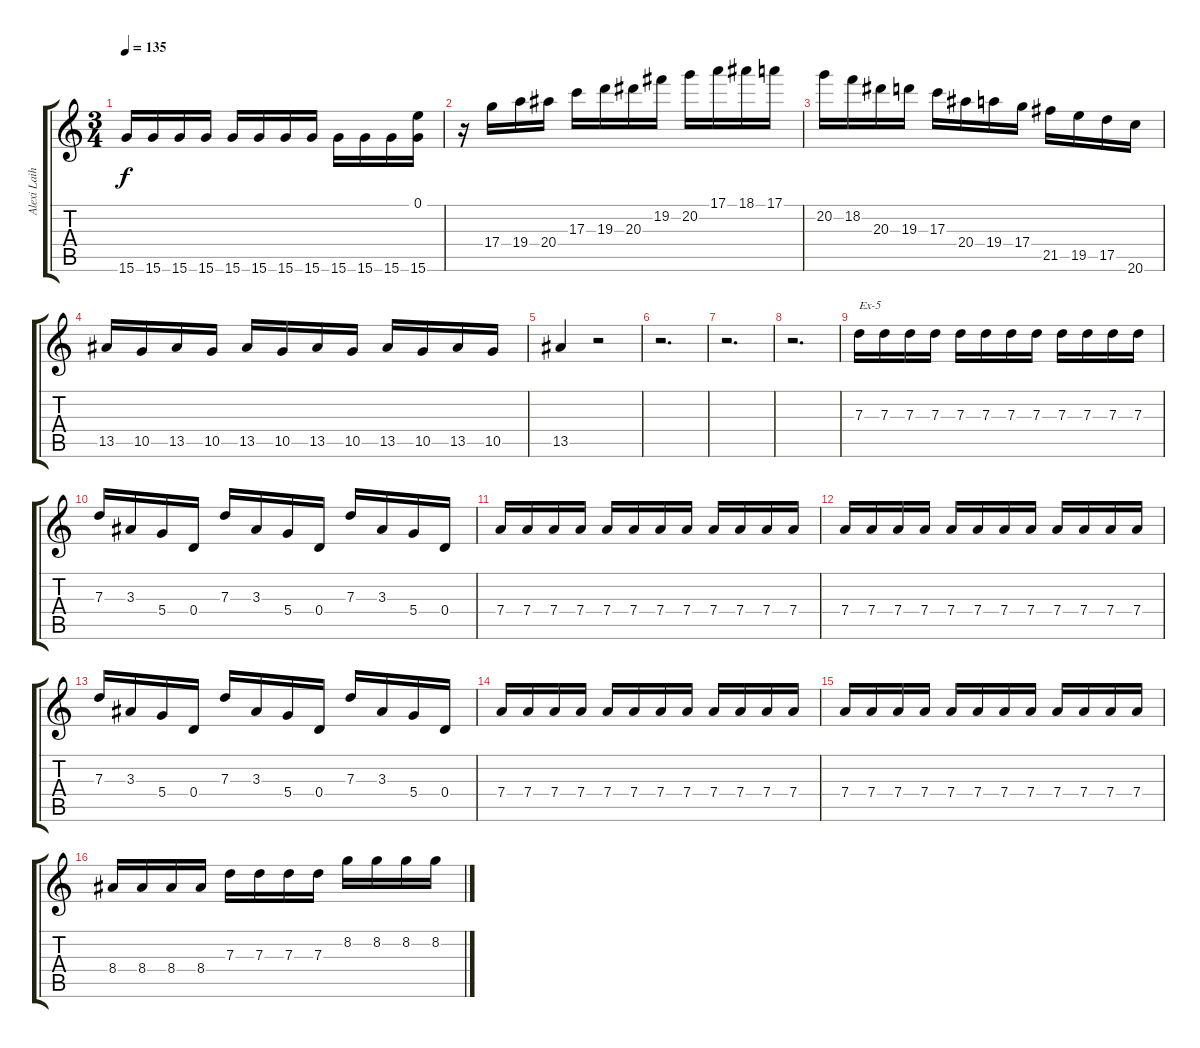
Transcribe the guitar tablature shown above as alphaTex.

\track ("Alexi Laiho" "Alexi Laih") {instrument distortionguitar}
\staff {score tabs}
\tuning (E4 B3 G3 D3 A2 E2) {hide}
\ts (3 4)
\tempo 135
\clef g2
\ks c
15.6.16{dy f} 15.6.16 15.6.16 15.6.16 15.6.16 15.6.16 15.6.16 15.6.16 15.6.16 15.6.16 15.6.16 (0.1 15.6).16 |
r.16 17.4.16 19.4.16 20.4.16 17.3.16 19.3.16 20.3.16 19.2.16 20.2.16 17.1.16 18.1.16 17.1.16 |
20.2.16 18.2.16 20.3.16 19.3.16 17.3.16 20.4.16 19.4.16 17.4.16 21.5.16 19.5.16 17.5.16 20.6.16 |
13.5.16 10.5.16 13.5.16 10.5.16 13.5.16 10.5.16 13.5.16 10.5.16 13.5.16 10.5.16 13.5.16 10.5.16 |
13.5.4 r.2 |
r.2{d} |
r.2{d} |
r.2{d} |
7.3.16{txt "Ex-5"} 7.3.16 7.3.16 7.3.16 7.3.16 7.3.16 7.3.16 7.3.16 7.3.16 7.3.16 7.3.16 7.3.16 |
7.3.16 3.3.16 5.4.16 0.4.16 7.3.16 3.3.16 5.4.16 0.4.16 7.3.16 3.3.16 5.4.16 0.4.16 |
7.4.16 7.4.16 7.4.16 7.4.16 7.4.16 7.4.16 7.4.16 7.4.16 7.4.16 7.4.16 7.4.16 7.4.16 |
7.4.16 7.4.16 7.4.16 7.4.16 7.4.16 7.4.16 7.4.16 7.4.16 7.4.16 7.4.16 7.4.16 7.4.16 |
7.3.16 3.3.16 5.4.16 0.4.16 7.3.16 3.3.16 5.4.16 0.4.16 7.3.16 3.3.16 5.4.16 0.4.16 |
7.4.16 7.4.16 7.4.16 7.4.16 7.4.16 7.4.16 7.4.16 7.4.16 7.4.16 7.4.16 7.4.16 7.4.16 |
7.4.16 7.4.16 7.4.16 7.4.16 7.4.16 7.4.16 7.4.16 7.4.16 7.4.16 7.4.16 7.4.16 7.4.16 |
8.4.16 8.4.16 8.4.16 8.4.16 7.3.16 7.3.16 7.3.16 7.3.16 8.2.16 8.2.16 8.2.16 8.2.16
